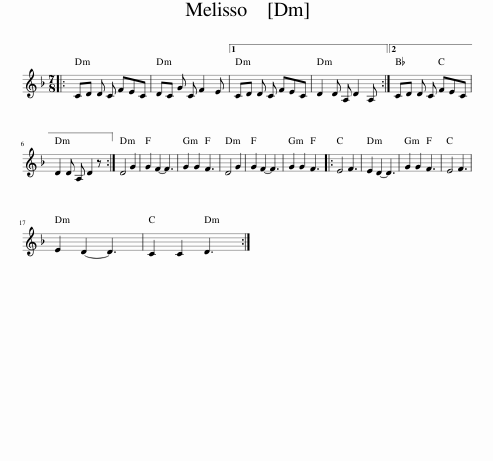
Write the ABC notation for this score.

X:1
L:1/8
M:7/8
I:linebreak $
K:Dmin
V:1 treble
V:1
|: CD D C FEC | DC G C F2 E |1 CD D C FEC | D2 D A, D2 A, :|2 CD D C FEC |$ %5
 D2 D A, D2 z :| D4 G2 | G2 F2- F3 | G2 G2 F3 | D4 G2 | %10
 G2 F2- F3 | G2 G2 F3 |: E4 F3 | E2 D2- D3 | G2 G2 F3 | %15
 E4 F3 |$ E2 D2- D3 | C2 C2 D3 :| %18
